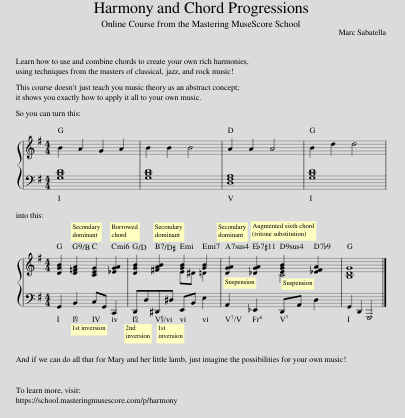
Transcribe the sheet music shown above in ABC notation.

X:1
%%score { ( 1 3 ) | 2 }
L:1/8
Q:1/4=144
M:4/4
I:linebreak $
K:G
V:1 treble
V:3 treble
V:2 bass
V:1
 B2 A2 G2 A2 | B2 B2 B4 | A2 A2 A4 | B2 d2 d4 |$[M:4/4] [DGB]2 [D=FA]2 [CEG]2 [_EGA]2 | %5
 [DGB]2 [^FAB]2 [GB]2 [GB]2 | [DGA]2 [_DGA]2 [EGB]2 [_EFA]2 | [B,DG]8 |] %8
V:2
 [G,B,D]8 | [G,B,D]8 | [D,F,A,]8 | [G,B,D]8 |$[M:4/4] G,,2 B,,2 C,G,, C,,2 | %5
 D,,D,^D,,^D, E,,B,, E,2 | A,,2 _E,,2 D,,A,, D,2 | G,,2 D,,2 G,,,4 |] %8
V:3
 x8 | x8 | x8 | x8 |$[M:4/4] x8 | %5
 x4 E^D =D2 | x4 C4 | x8 |] %8
